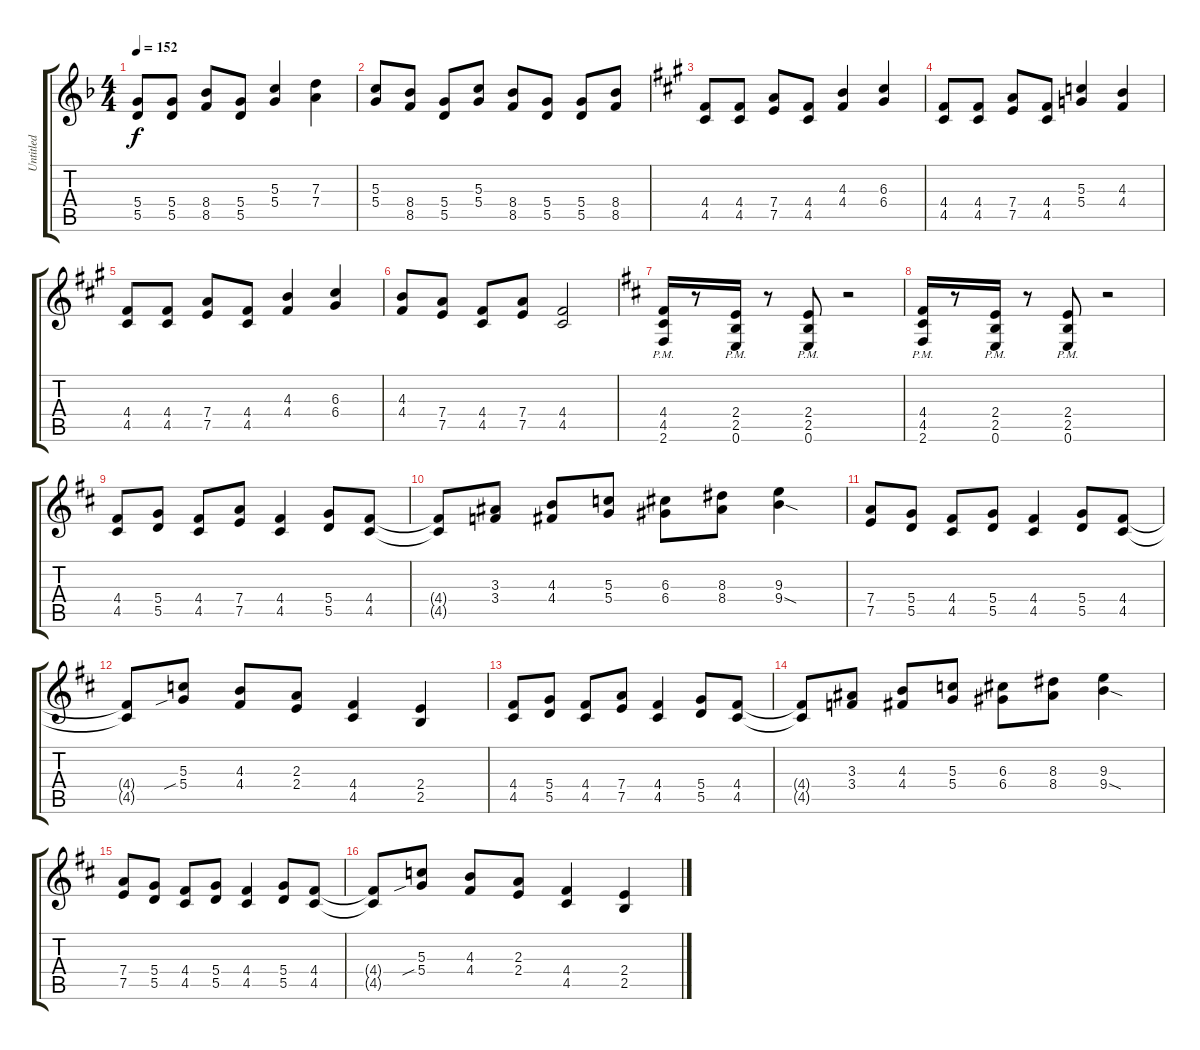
\track ("Untitled" "Untitled") {instrument distortionguitar}
\staff {score tabs}
\tuning (E4 B3 G3 D3 A2 E2) {hide}
\ts (4 4)
\tempo 152
\clef g2
\ks f
(5.4 5.5).8{dy f} (5.4 5.5).8 (8.4 8.5).8 (5.4 5.5).8 (5.3 5.4).4 (7.3 7.4).4 |
(5.3 5.4).8 (8.4 8.5).8 (5.4 5.5).8 (5.3 5.4).8 (8.4 8.5).8 (5.4 5.5).8 (5.4 5.5).8 (8.4 8.5).8 |
\ks a
(4.4 4.5).8 (4.4 4.5).8 (7.4 7.5).8 (4.4 4.5).8 (4.3 4.4).4 (6.3 6.4).4 |
(4.4 4.5).8 (4.4 4.5).8 (7.4 7.5).8 (4.4 4.5).8 (5.3 5.4).4 (4.3 4.4).4 |
(4.4 4.5).8 (4.4 4.5).8 (7.4 7.5).8 (4.4 4.5).8 (4.3 4.4).4 (6.3 6.4).4 |
(4.3 4.4).8 (7.4 7.5).8 (4.4 4.5).8 (7.4 7.5).8 (4.4 4.5).2 |
\ks d
(4.4{pm} 4.5{pm} 2.6{pm}).16 r.8 (2.4{pm} 2.5{pm} 0.6{pm}).16 r.8 (2.4{pm} 2.5{pm} 0.6{pm}).8 r.2 |
(4.4{pm} 4.5{pm} 2.6{pm}).16 r.8 (2.4{pm} 2.5{pm} 0.6{pm}).16 r.8 (2.4{pm} 2.5{pm} 0.6{pm}).8 r.2 |
(4.4 4.5).8 (5.4 5.5).8 (4.4 4.5).8 (7.4 7.5).8 (4.4 4.5).4 (5.4 5.5).8 (4.4 4.5).8 |
(4.4{t} 4.5{t}).8 (3.3 3.4).8 (4.3 4.4).8 (5.3 5.4).8 (6.3 6.4).8 (8.3 8.4).8 (9.3 9.4{sod}).4 |
(7.4 7.5).8 (5.4 5.5).8 (4.4 4.5).8 (5.4 5.5).8 (4.4 4.5).4 (5.4 5.5).8 (4.4 4.5).8 |
(4.4{t} 4.5{t}).8 (5.3 5.4{sib}).8 (4.3 4.4).8 (2.3 2.4).8 (4.4 4.5).4 (2.4 2.5).4 |
(4.4 4.5).8 (5.4 5.5).8 (4.4 4.5).8 (7.4 7.5).8 (4.4 4.5).4 (5.4 5.5).8 (4.4 4.5).8 |
(4.4{t} 4.5{t}).8 (3.3 3.4).8 (4.3 4.4).8 (5.3 5.4).8 (6.3 6.4).8 (8.3 8.4).8 (9.3 9.4{sod}).4 |
(7.4 7.5).8 (5.4 5.5).8 (4.4 4.5).8 (5.4 5.5).8 (4.4 4.5).4 (5.4 5.5).8 (4.4 4.5).8 |
(4.4{t} 4.5{t}).8 (5.3 5.4{sib}).8 (4.3 4.4).8 (2.3 2.4).8 (4.4 4.5).4 (2.4 2.5).4
